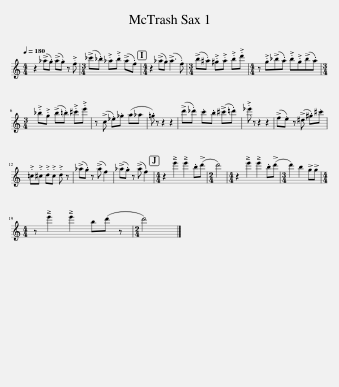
X:1
L:1/8
Q:1/4=180
M:4/4
I:linebreak $
K:none
V:1 treble transpose=-9
V:1
[K:C] z2 (!>!_a.g) (!>!a.g) z .f |[M:3/4] (!>!_c'._b) ._a.b (!>!a.f) |[M:4/4] z2 (!>!_ag) (!>!a3 .f) |[M:3/4] (!>!b.^a) .^g.a .b.d' |[M:4/4] z .g(!>!_b.a) .b.g(!>!b.a) |$ %5
[M:3/4] ._b.g (!>!b.=b) .^c'.e' | z (!>!c ._e)._g (a_a | .=g) z z2 z2 | (!>!d'._d') .c'.b (!>!^c'.=d') | ._e' z z2 z2 | %10
 (!>!f.e) z (!>!^d .^g).^c' |$ .=c.^c .d.c .d z | (!>!_a.g) z (!>!a f2) | (!>!_a.g) z (!>!a f2) |[M:4/4] z2 e'2 e'2 .b(!>!d' | %15
[M:2/4] d'4) |[M:4/4] z2 e'2 e'2 .b(!>!d' |[M:3/4] d'2) b2 !>!g!>!g |$[M:4/4] z e'2 e'2 b(d' z |[M:2/4] d'4) |] %20
